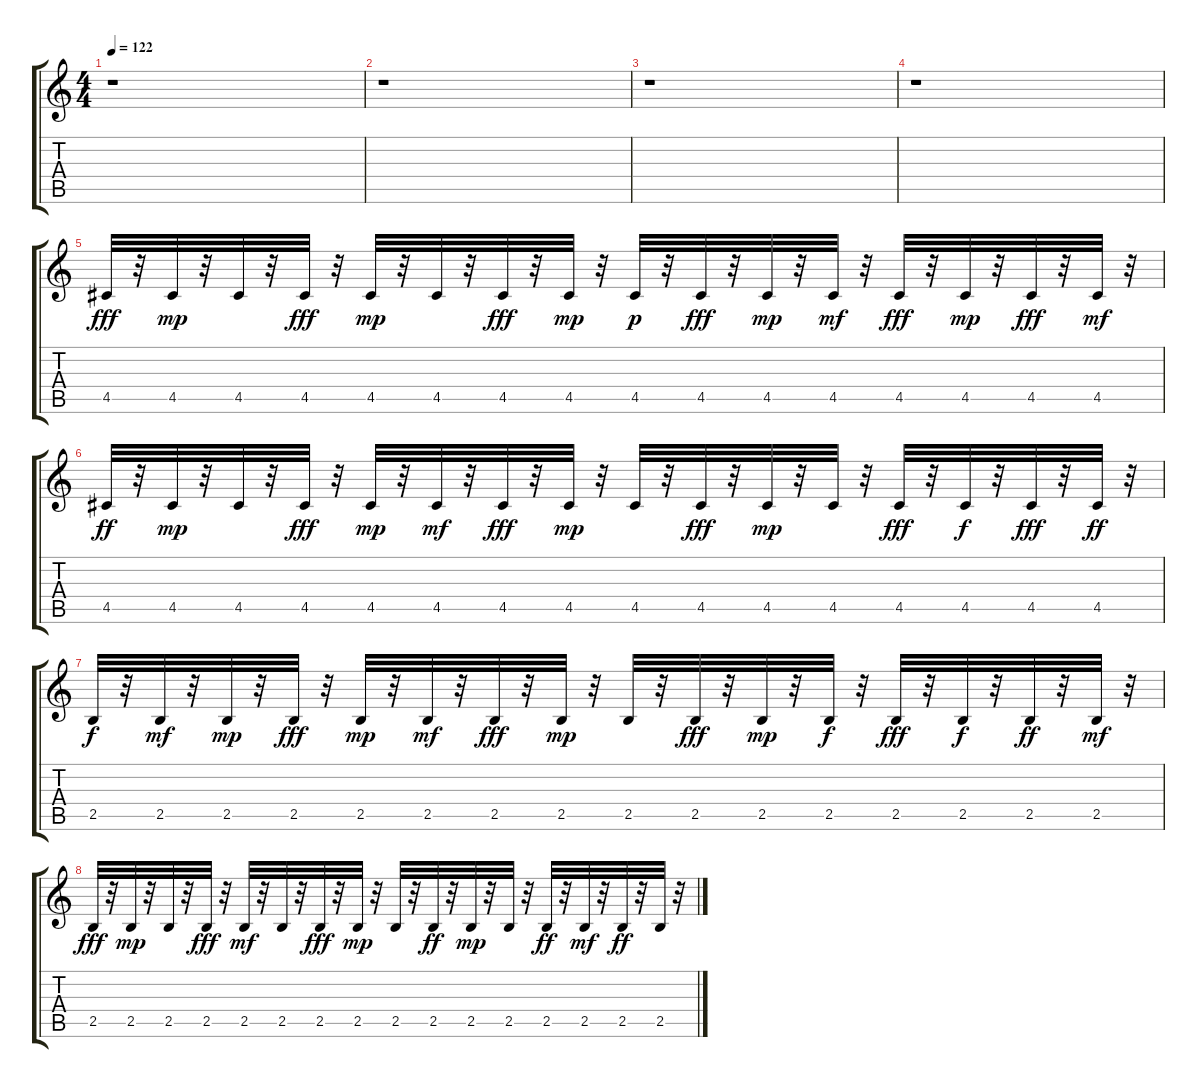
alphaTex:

\track "" {instrument synthbass2}
\staff {score tabs}
\tuning (E4 B3 G3 D3 A2 E2) {hide}
\ts (4 4)
\tempo 122
\clef g2
\ks c
r.1{dy fff} |
r.1 |
r.1 |
r.1 |
4.5.32 r.32 4.5.32{dy mp} r.32 4.5.32 r.32 4.5.32{dy fff} r.32 4.5.32{dy mp} r.32 4.5.32 r.32 4.5.32{dy fff} r.32 4.5.32{dy mp} r.32 4.5.32{dy p} r.32 4.5.32{dy fff} r.32 4.5.32{dy mp} r.32 4.5.32{dy mf} r.32 4.5.32{dy fff} r.32 4.5.32{dy mp} r.32 4.5.32{dy fff} r.32 4.5.32{dy mf} r.32 |
4.5.32{dy ff} r.32 4.5.32{dy mp} r.32 4.5.32 r.32 4.5.32{dy fff} r.32 4.5.32{dy mp} r.32 4.5.32{dy mf} r.32 4.5.32{dy fff} r.32 4.5.32{dy mp} r.32 4.5.32 r.32 4.5.32{dy fff} r.32 4.5.32{dy mp} r.32 4.5.32 r.32 4.5.32{dy fff} r.32 4.5.32{dy f} r.32 4.5.32{dy fff} r.32 4.5.32{dy ff} r.32 |
2.5.32{dy f} r.32 2.5.32{dy mf} r.32 2.5.32{dy mp} r.32 2.5.32{dy fff} r.32 2.5.32{dy mp} r.32 2.5.32{dy mf} r.32 2.5.32{dy fff} r.32 2.5.32{dy mp} r.32 2.5.32 r.32 2.5.32{dy fff} r.32 2.5.32{dy mp} r.32 2.5.32{dy f} r.32 2.5.32{dy fff} r.32 2.5.32{dy f} r.32 2.5.32{dy ff} r.32 2.5.32{dy mf} r.32 |
2.5.32{dy fff} r.32 2.5.32{dy mp} r.32 2.5.32 r.32 2.5.32{dy fff} r.32 2.5.32{dy mf} r.32 2.5.32 r.32 2.5.32{dy fff} r.32 2.5.32{dy mp} r.32 2.5.32 r.32 2.5.32{dy ff} r.32 2.5.32{dy mp} r.32 2.5.32 r.32 2.5.32{dy ff} r.32 2.5.32{dy mf} r.32 2.5.32{dy ff} r.32 2.5.32 r.32
